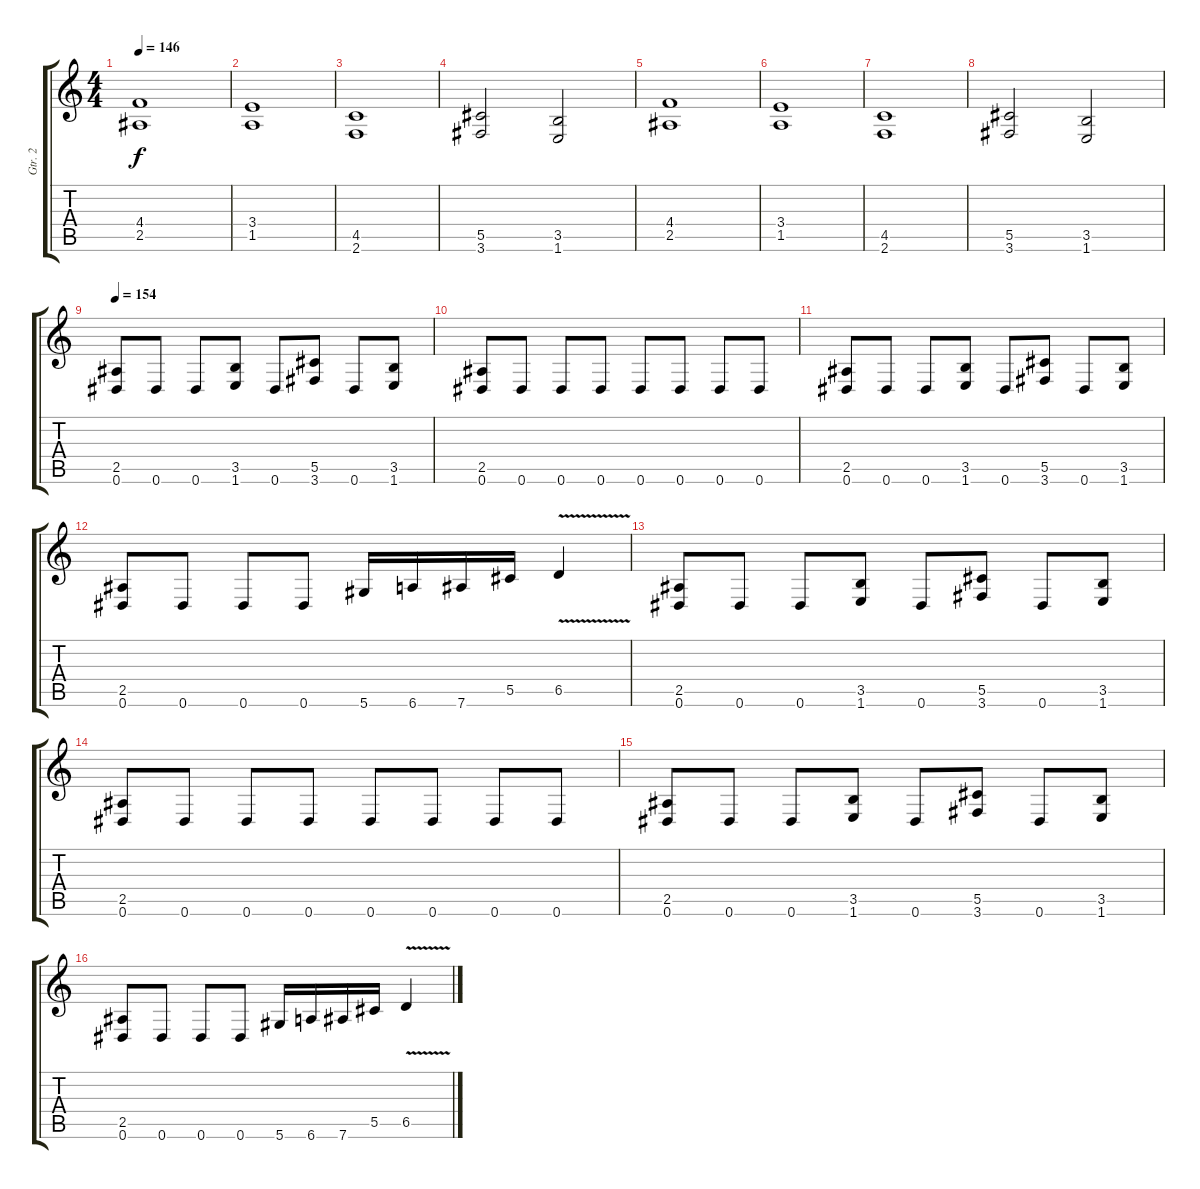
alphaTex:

\track ("Gtr. 2" "Gtr. 2") {instrument overdrivenguitar}
\staff {score tabs}
\tuning (Eb4 Bb3 Gb3 Db3 Ab2 Eb2) {hide}
\ts (4 4)
\tempo 146
\clef g2
\ks c
(4.4 2.5).1{dy f} |
(3.4 1.5).1 |
(4.5 2.6).1 |
(5.5 3.6).2 (3.5 1.6).2 |
(4.4 2.5).1 |
(3.4 1.5).1 |
(4.5 2.6).1 |
(5.5 3.6).2 (3.5 1.6).2 |
\tempo 154
(2.5 0.6).8 0.6.8 0.6.8 (3.5 1.6).8 0.6.8 (5.5 3.6).8 0.6.8 (3.5 1.6).8 |
(2.5 0.6).8 0.6.8 0.6.8 0.6.8 0.6.8 0.6.8 0.6.8 0.6.8 |
(2.5 0.6).8 0.6.8 0.6.8 (3.5 1.6).8 0.6.8 (5.5 3.6).8 0.6.8 (3.5 1.6).8 |
(2.5 0.6).8 0.6.8 0.6.8 0.6.8 5.6.16 6.6.16 7.6.16 5.5.16 6.5{v}.4 |
(2.5 0.6).8 0.6.8 0.6.8 (3.5 1.6).8 0.6.8 (5.5 3.6).8 0.6.8 (3.5 1.6).8 |
(2.5 0.6).8 0.6.8 0.6.8 0.6.8 0.6.8 0.6.8 0.6.8 0.6.8 |
(2.5 0.6).8 0.6.8 0.6.8 (3.5 1.6).8 0.6.8 (5.5 3.6).8 0.6.8 (3.5 1.6).8 |
(2.5 0.6).8 0.6.8 0.6.8 0.6.8 5.6.16 6.6.16 7.6.16 5.5.16 6.5{v}.4
